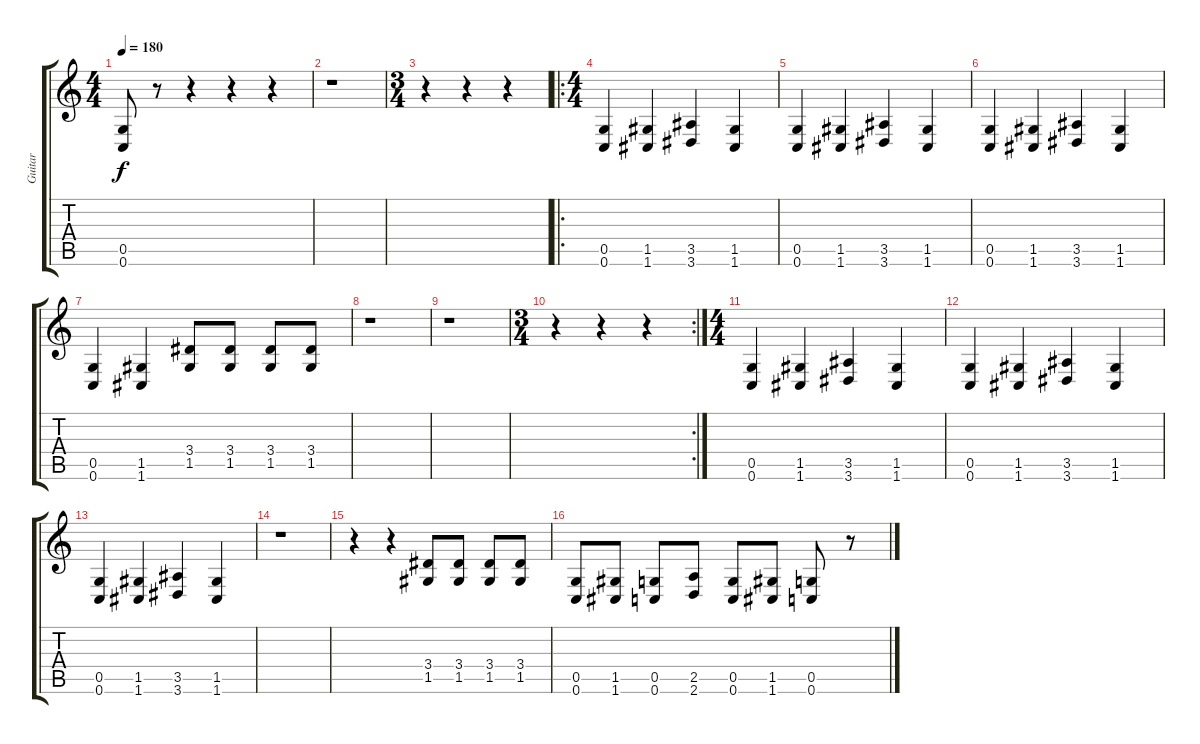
\track ("Guitar" "Guitar") {instrument distortionguitar}
\staff {score tabs}
\tuning (D4 A3 F3 C3 G2 C2) {hide}
\ts (4 4)
\tempo 180
\clef g2
\ks c
(0.5 0.6).8{dy f instrument distortionguitar} r.8 r.4 r.4 r.4 |
r.1 |
\ts (3 4)
r.4 r.4 r.4 |
\ro
\ts (4 4)
(0.5 0.6).4 (1.5 1.6).4 (3.5 3.6).4 (1.5 1.6).4 |
(0.5 0.6).4 (1.5 1.6).4 (3.5 3.6).4 (1.5 1.6).4 |
(0.5 0.6).4 (1.5 1.6).4 (3.5 3.6).4 (1.5 1.6).4 |
(0.5 0.6).4 (1.5 1.6).4 (3.4 1.5).8 (3.4 1.5).8 (3.4 1.5).8 (3.4 1.5).8 |
r.1 |
r.1 |
\rc 2
\ts (3 4)
r.4 r.4 r.4 |
\ts (4 4)
(0.5 0.6).4 (1.5 1.6).4 (3.5 3.6).4 (1.5 1.6).4 |
(0.5 0.6).4 (1.5 1.6).4 (3.5 3.6).4 (1.5 1.6).4 |
(0.5 0.6).4 (1.5 1.6).4 (3.5 3.6).4 (1.5 1.6).4 |
r.1 |
r.4 r.4 (3.4 1.5).8 (3.4 1.5).8 (3.4 1.5).8 (3.4 1.5).8 |
(0.5 0.6).8 (1.5 1.6).8 (0.5 0.6).8 (2.5 2.6).8 (0.5 0.6).8 (1.5 1.6).8 (0.5 0.6).8 r.8
